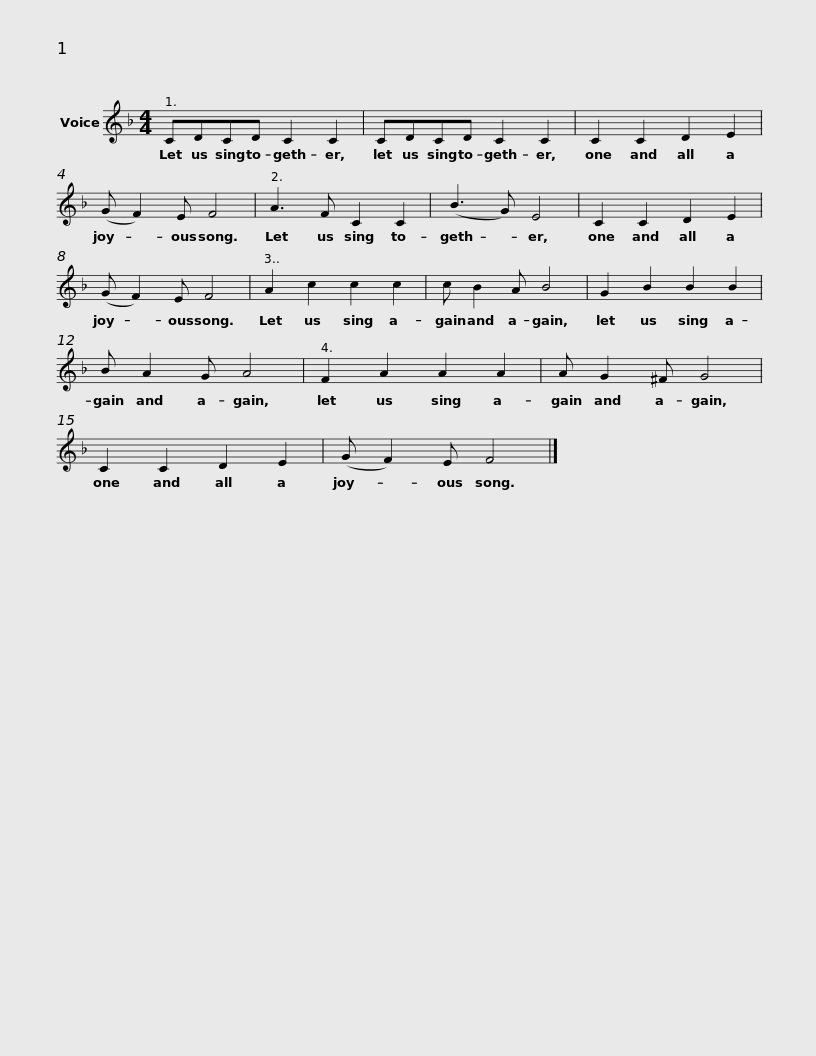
X:1
L:1/8
M:4/4
I:linebreak $
K:F
V:1 treble
V:1
 CDCD C2 C2 | CDCD C2 C2 | C2 C2 D2 E2 | (G F2) E F4 |$ A3 F C2 C2 | %5
 (B3 G) E4 | C2 C2 D2 E2 | (G F2) E F4 |$ A2 c2 c2 c2 | c B2 A B4 | %10
 G2 B2 B2 B2 | B A2 G A4 |$ F2 A2 A2 A2 | A G2 ^F G4 | C2 C2 D2 E2 | %15
 (G F2) E F4 |] %16
